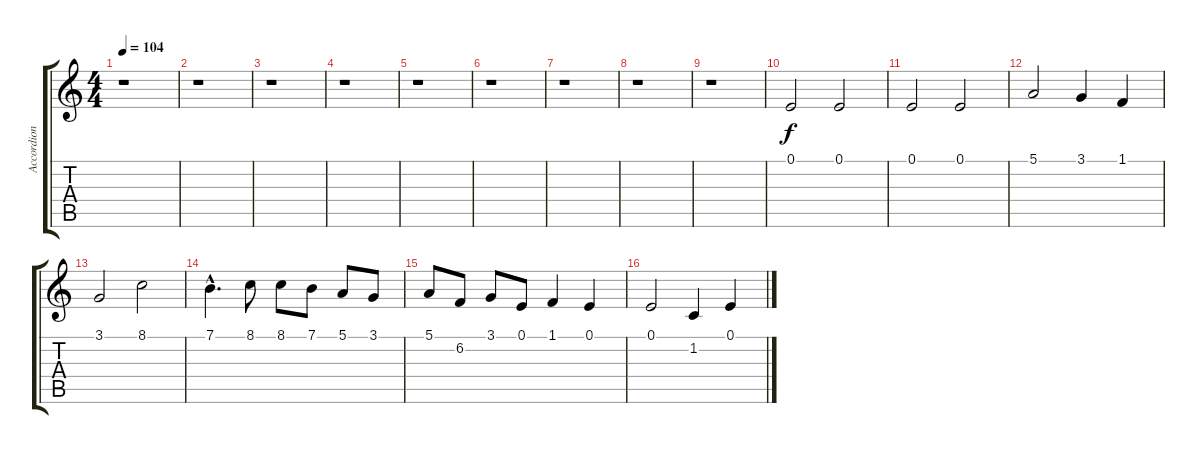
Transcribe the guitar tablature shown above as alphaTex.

\track ("Accordion" "Accordion") {instrument tangoaccordion}
\staff {score tabs}
\tuning (E4 B3 G3 D3 A2 E2) {hide}
\ts (4 4)
\tempo 104
\clef g2
\ks c
r.1{dy f instrument tangoaccordion} |
r.1 |
r.1 |
r.1 |
r.1 |
r.1 |
r.1 |
r.1 |
r.1 |
0.1.2 0.1.2 |
0.1.2 0.1.2 |
5.1.2 3.1.4 1.1.4 |
3.1.2 8.1.2 |
7.1{hac}.4{d} 8.1.8 8.1.8 7.1.8 5.1.8 3.1.8 |
5.1.8 6.2.8 3.1.8 0.1.8 1.1.4 0.1.4 |
0.1.2 1.2.4 0.1.4
